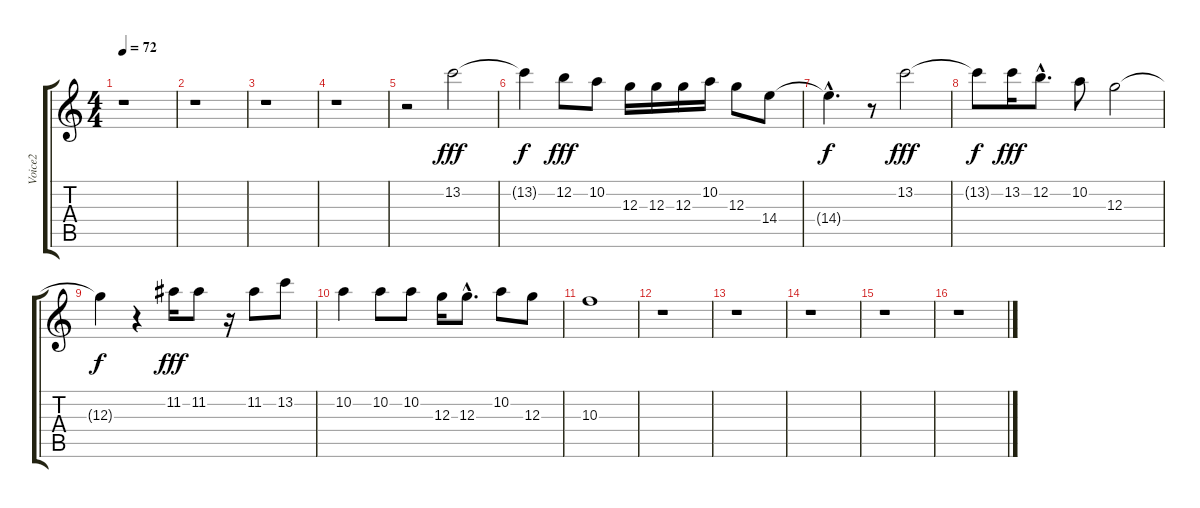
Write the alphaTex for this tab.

\track ("Voice2" "Voice2") {instrument overdrivenguitar}
\staff {score tabs}
\tuning (E4 B3 G3 D3 A2 E2) {hide}
\ts (4 4)
\tempo 72
\clef g2
\ks c
r.1{dy f} |
r.1 |
r.1 |
r.1 |
r.2 13.2.2{dy fff} |
13.2{t}.4{dy f} 12.2.8{dy fff} 10.2.8 12.3.16 12.3.16 12.3.16 10.2.16 12.3.8 14.4.8 |
14.4{hac t}.4{d dy f} r.8 13.2.2{dy fff} |
13.2{t}.8{dy f} 13.2.16{dy fff} 12.2{hac}.8{d} 10.2.8 12.3.2 |
12.3{t}.4{dy f} r.4 11.2.16{dy fff} 11.2.8 r.16 11.2.8 13.2.8 |
10.2.4 10.2.8 10.2.8 12.3.16 12.3{hac}.8{d} 10.2.8 12.3.8 |
10.3.1 |
r.1 |
r.1 |
r.1 |
r.1 |
r.1
